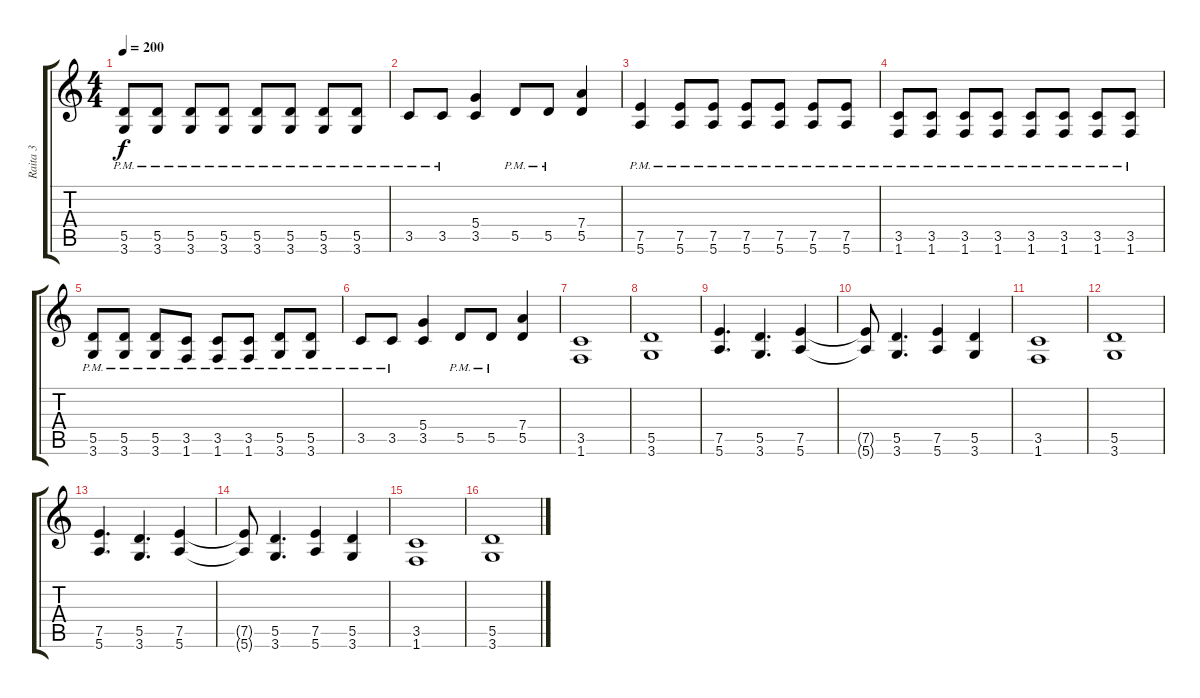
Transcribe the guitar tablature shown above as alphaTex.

\track ("Raita 3" "Raita 3") {instrument distortionguitar}
\staff {score tabs}
\tuning (E4 B3 G3 D3 A2 E2) {hide}
\ts (4 4)
\tempo 200
\clef g2
\ks c
(5.5{pm} 3.6{pm}).8{dy f} (5.5{pm} 3.6{pm}).8 (5.5{pm} 3.6{pm}).8 (5.5{pm} 3.6{pm}).8 (5.5{pm} 3.6{pm}).8 (5.5{pm} 3.6{pm}).8 (5.5{pm} 3.6{pm}).8 (5.5{pm} 3.6{pm}).8 |
3.5{pm}.8 3.5{pm}.8 (5.4 3.5).4 5.5{pm}.8 5.5{pm}.8 (7.4 5.5).4 |
(7.5{pm} 5.6{pm}).4 (7.5{pm} 5.6{pm}).8 (7.5{pm} 5.6{pm}).8 (7.5{pm} 5.6{pm}).8 (7.5{pm} 5.6{pm}).8 (7.5{pm} 5.6{pm}).8 (7.5{pm} 5.6{pm}).8 |
(3.5{pm} 1.6{pm}).8 (3.5{pm} 1.6{pm}).8 (3.5{pm} 1.6{pm}).8 (3.5{pm} 1.6{pm}).8 (3.5{pm} 1.6{pm}).8 (3.5{pm} 1.6{pm}).8 (3.5{pm} 1.6{pm}).8 (3.5{pm} 1.6{pm}).8 |
(5.5{pm} 3.6{pm}).8 (5.5{pm} 3.6{pm}).8 (5.5{pm} 3.6{pm}).8 (3.5{pm} 1.6{pm}).8 (3.5{pm} 1.6{pm}).8 (3.5{pm} 1.6{pm}).8 (5.5{pm} 3.6{pm}).8 (5.5{pm} 3.6{pm}).8 |
3.5{pm}.8 3.5{pm}.8 (5.4 3.5).4 5.5{pm}.8 5.5{pm}.8 (7.4 5.5).4 |
(3.5 1.6).1 |
(5.5 3.6).1 |
(7.5 5.6).4{d} (5.5 3.6).4{d} (7.5 5.6).4 |
(7.5{t} 5.6{t}).8 (5.5 3.6).4{d} (7.5 5.6).4 (5.5 3.6).4 |
(3.5 1.6).1 |
(5.5 3.6).1 |
(7.5 5.6).4{d} (5.5 3.6).4{d} (7.5 5.6).4 |
(7.5{t} 5.6{t}).8 (5.5 3.6).4{d} (7.5 5.6).4 (5.5 3.6).4 |
(3.5 1.6).1 |
(5.5 3.6).1
